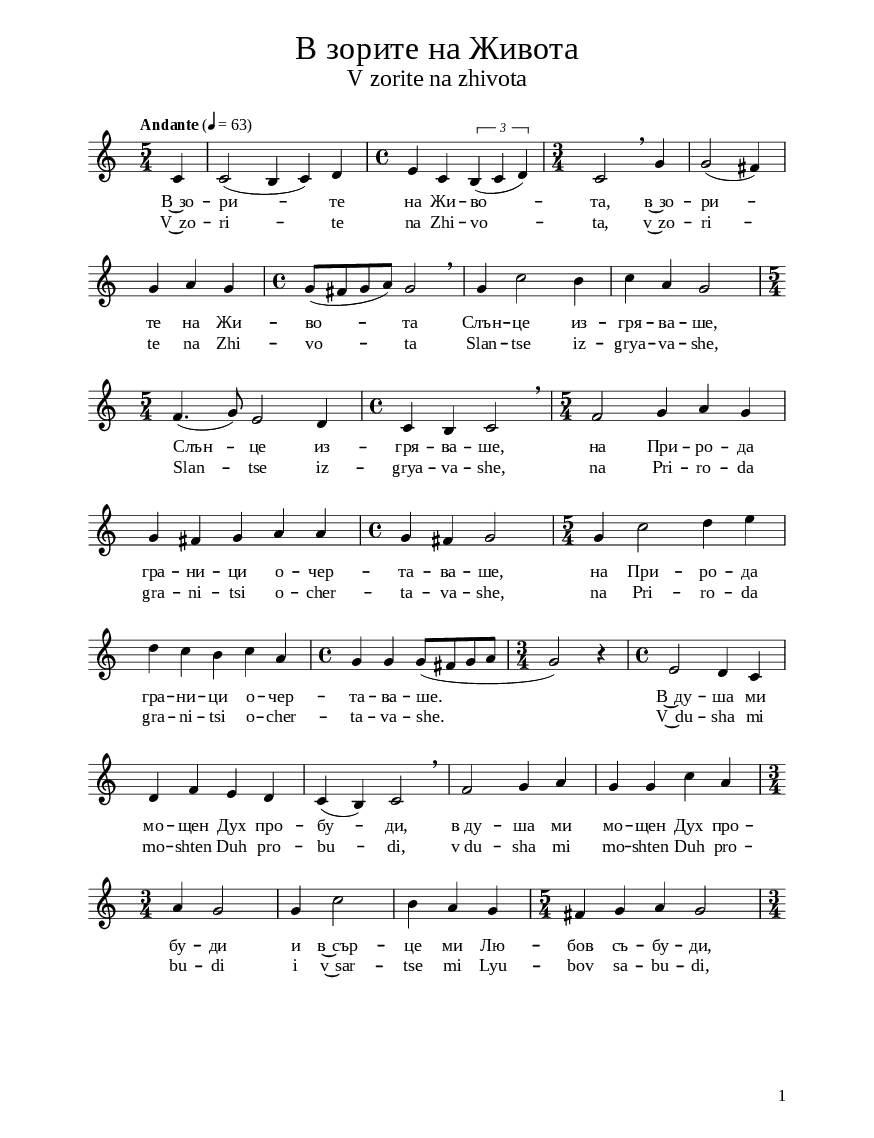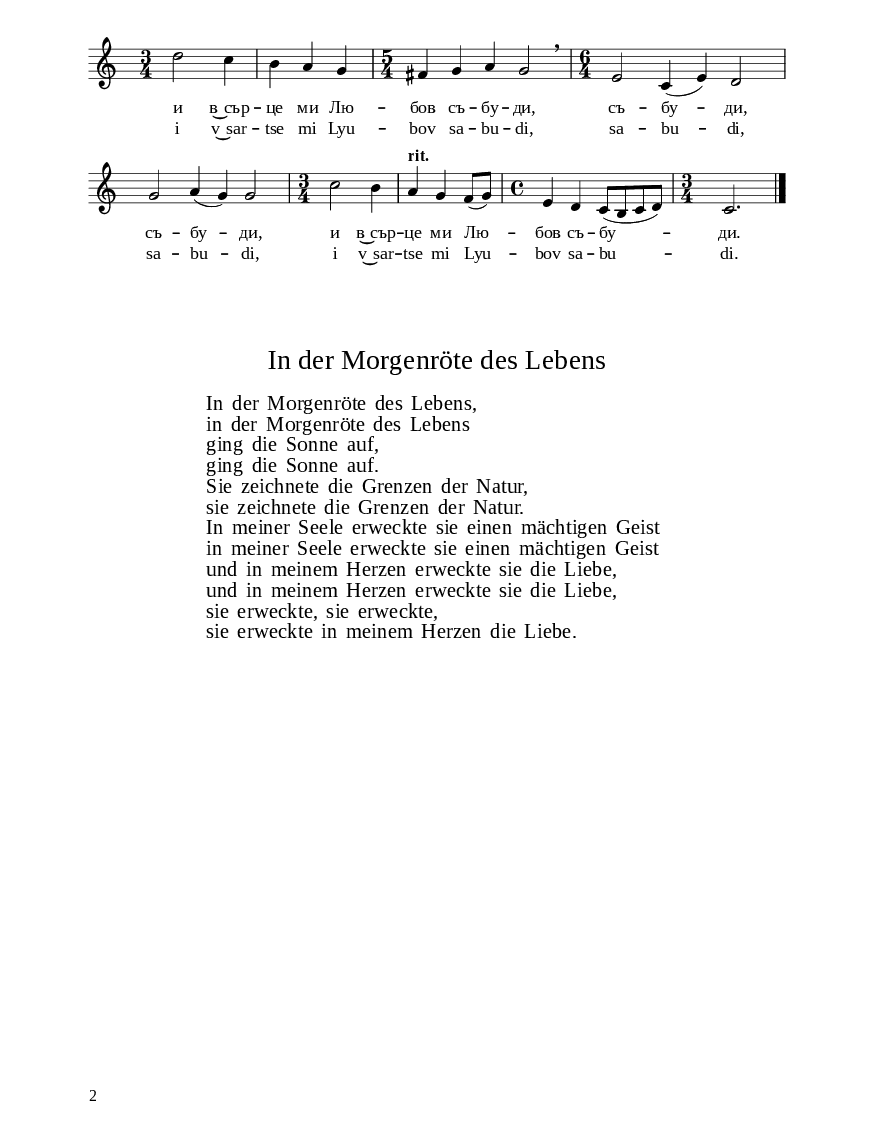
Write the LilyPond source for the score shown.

\version "2.24.0"

% include paper part and global functions
\include "include/globals.ily"

\bookpart {
  \label #'ref081
  \tocItem \markup "В зорите на Живота – V zorite na zhivot "
  \include "include/bookpart-paper.ily"
  \score {
    \include "include/score-layout.ily"

     \new Voice \absolute {
      \clef treble
      \key c \major
      \time 5/4
       \tempoFunc "Andante" 4 "63"

\partial 4

      c '4 | c'2 ( b4 c' ) d' |\time 4/4  e'4 c' \times 2/3 { b4 ( c'4 d' ) }

      \time 3/4  c'2 \breathe g'4 |g'2 ( fis'4 ) | \break

      g'4 a' g' | \time 4/4  g'8 ( fis' g' a' ) g'2 \breathe g'4 c''2 b'4 | c''4 a' g'2 | \break

      \time 5/4  f'4. ( g'8 ) e'2 d'4 |\time 4/4  c'4 b c'2 \breathe | \time 5/4  f'2 g'4 a' g' | \break

      g'4 fis' g' a' a' | \time 4/4  g'4 fis' g'2 | \time 5/4  g'4 c''2 d''4 e'' | \break

      d''4 c'' b' c'' a' | \time 4/4  g'4 g' g'8 ( fis' g' a' | \time 3/4  g'2 ) r4 | \time 4/4  e'2 d'4 c' | \break

      d'4 f' e' d' | c'4 ( b ) c'2 \breathe | f'2 g'4 a' | g'4 g' c'' a' | \break

      \time 3/4  a'4 g'2 | g'4 c''2 | b'4 a' g'4 \time 5/4 fis' g' a' g'2 | \time 3/4 \pageBreak

      d''2 c''4 | b' a' g'4 | \time 5/4 fis' g' a' g'2 \breathe | \time 6/4 e'2 c'4 ( e' ) d'2 | \break

      g'2 a'4 ( g' ) g'2 | \time 3/4  c''2 b'4 \tempo "rit." | a' g' f'8 ( g' ) | \time 4/4 e'4 d' c'8 ( b c' d' ) | \time 3/4  c'2. \bar "|."
    }

    \addlyrics {
      В~зо -- ри --
      те на Жи -- во -- та, в~зо -- ри -- те на Жи --
      во -- та Слън -- це из -- гря -- ва -- ше, Слън --
      це из -- гря -- ва -- ше, на При -- ро -- да гра
      -- ни -- ци о -- чер -- та -- ва -- ше, на При --
      ро -- да гра -- ни -- ци о -- чер -- та -- ва --
      ше. В~ду -- ша ми мо -- щен Дух про -- бу --
      ди,  в_ду -- ша ми мо -- щен Дух про -- бу --
      ди и в~сър -- це ми Лю -- бов съ -- бу -- ди,
      и в~сър -- це ми Лю -- бов съ -- бу -- ди, съ --
      бу -- ди, съ -- бу -- ди, и в~сър -- це ми Лю --
      бов съ -- бу -- ди.}
      \addlyrics {
       V~zo -- ri --
      te na Zhi -- vo -- ta, v~zo -- ri -- te na Zhi --
      vo -- ta Slan -- tse iz -- grya -- va -- she, Slan --
      tse iz -- grya -- va -- she, na Pri -- ro -- da gra
      -- ni -- tsi o -- cher -- ta -- va -- she, na Pri --
      ro -- da gra -- ni -- tsi o -- cher -- ta -- va --
      she. V~du -- sha mi mo -- shten Duh pro -- bu --
      di,  v_du -- sha mi mo -- shten Duh pro -- bu --
      di i v~sar -- tse mi Lyu -- bov sa -- bu -- di,
      i v~sar -- tse mi Lyu -- bov sa -- bu -- di, sa --
      bu -- di, sa -- bu -- di, i v~sar -- tse mi Lyu --
      bov sa -- bu -- di.}

        \header {
          title = \titleFunc "В зорите на Живота" "V zorite na zhivota"
        }

        \midi{}

      } % score
      
       \markup \empty-two


      % include foreign translation(s) of the song
      \version "2.20.0"

\markup \fill-line { \fontsize #deTitleFontSize "In der Morgenröte des Lebens" }
\markup \null
\markup \null
\markup \fontsize #deCoupletFontSize {
  \hspace #10
  \override #`(baseline-skip . ,deCoupletBaselineSkip)

  \column {
    \line { " " In der Morgenröte des Lebens,}

    \line { " " in der Morgenröte des Lebens}

    \line { " " ging die Sonne auf, }

    \line { " " ging die Sonne auf. }

    \line { " " Sie zeichnete die Grenzen der Natur, }

    \line { " " sie zeichnete die Grenzen der Natur. }

    \line { " " In meiner Seele erweckte sie einen mächtigen Geist  }

    \line { " " in meiner Seele erweckte sie einen mächtigen Geist }

    \line { " " und in meinem Herzen erweckte sie die Liebe, }

    \line { " " und in meinem Herzen erweckte sie die Liebe, }

    \line { " " sie erweckte, sie erweckte,  }

    \line { " " sie erweckte in meinem Herzen die Liebe.  }


  }


}


    } % bookpart
